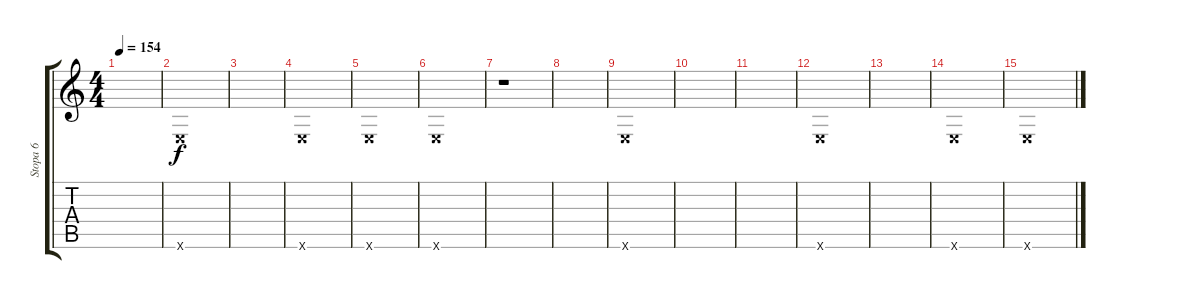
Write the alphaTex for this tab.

\track ("Stopa 6" "Stopa 6") {instrument acousticguitarsteel}
\staff {score tabs}
\tuning (E4 B3 G3 D3 A2 E2) {hide}
\ts (4 4)
\tempo 154
\clef g2
\ks c
|
0.6{x}.1{volume 0} |
|
0.6{x}.1{volume 0} |
0.6{x}.1{volume 0} |
0.6{x}.1{volume 0} |
r.1 |
|
0.6{x}.1{volume 0} |
|
|
0.6{x}.1{volume 0} |
|
0.6{x}.1{volume 0} |
0.6{x}.1{volume 0}
